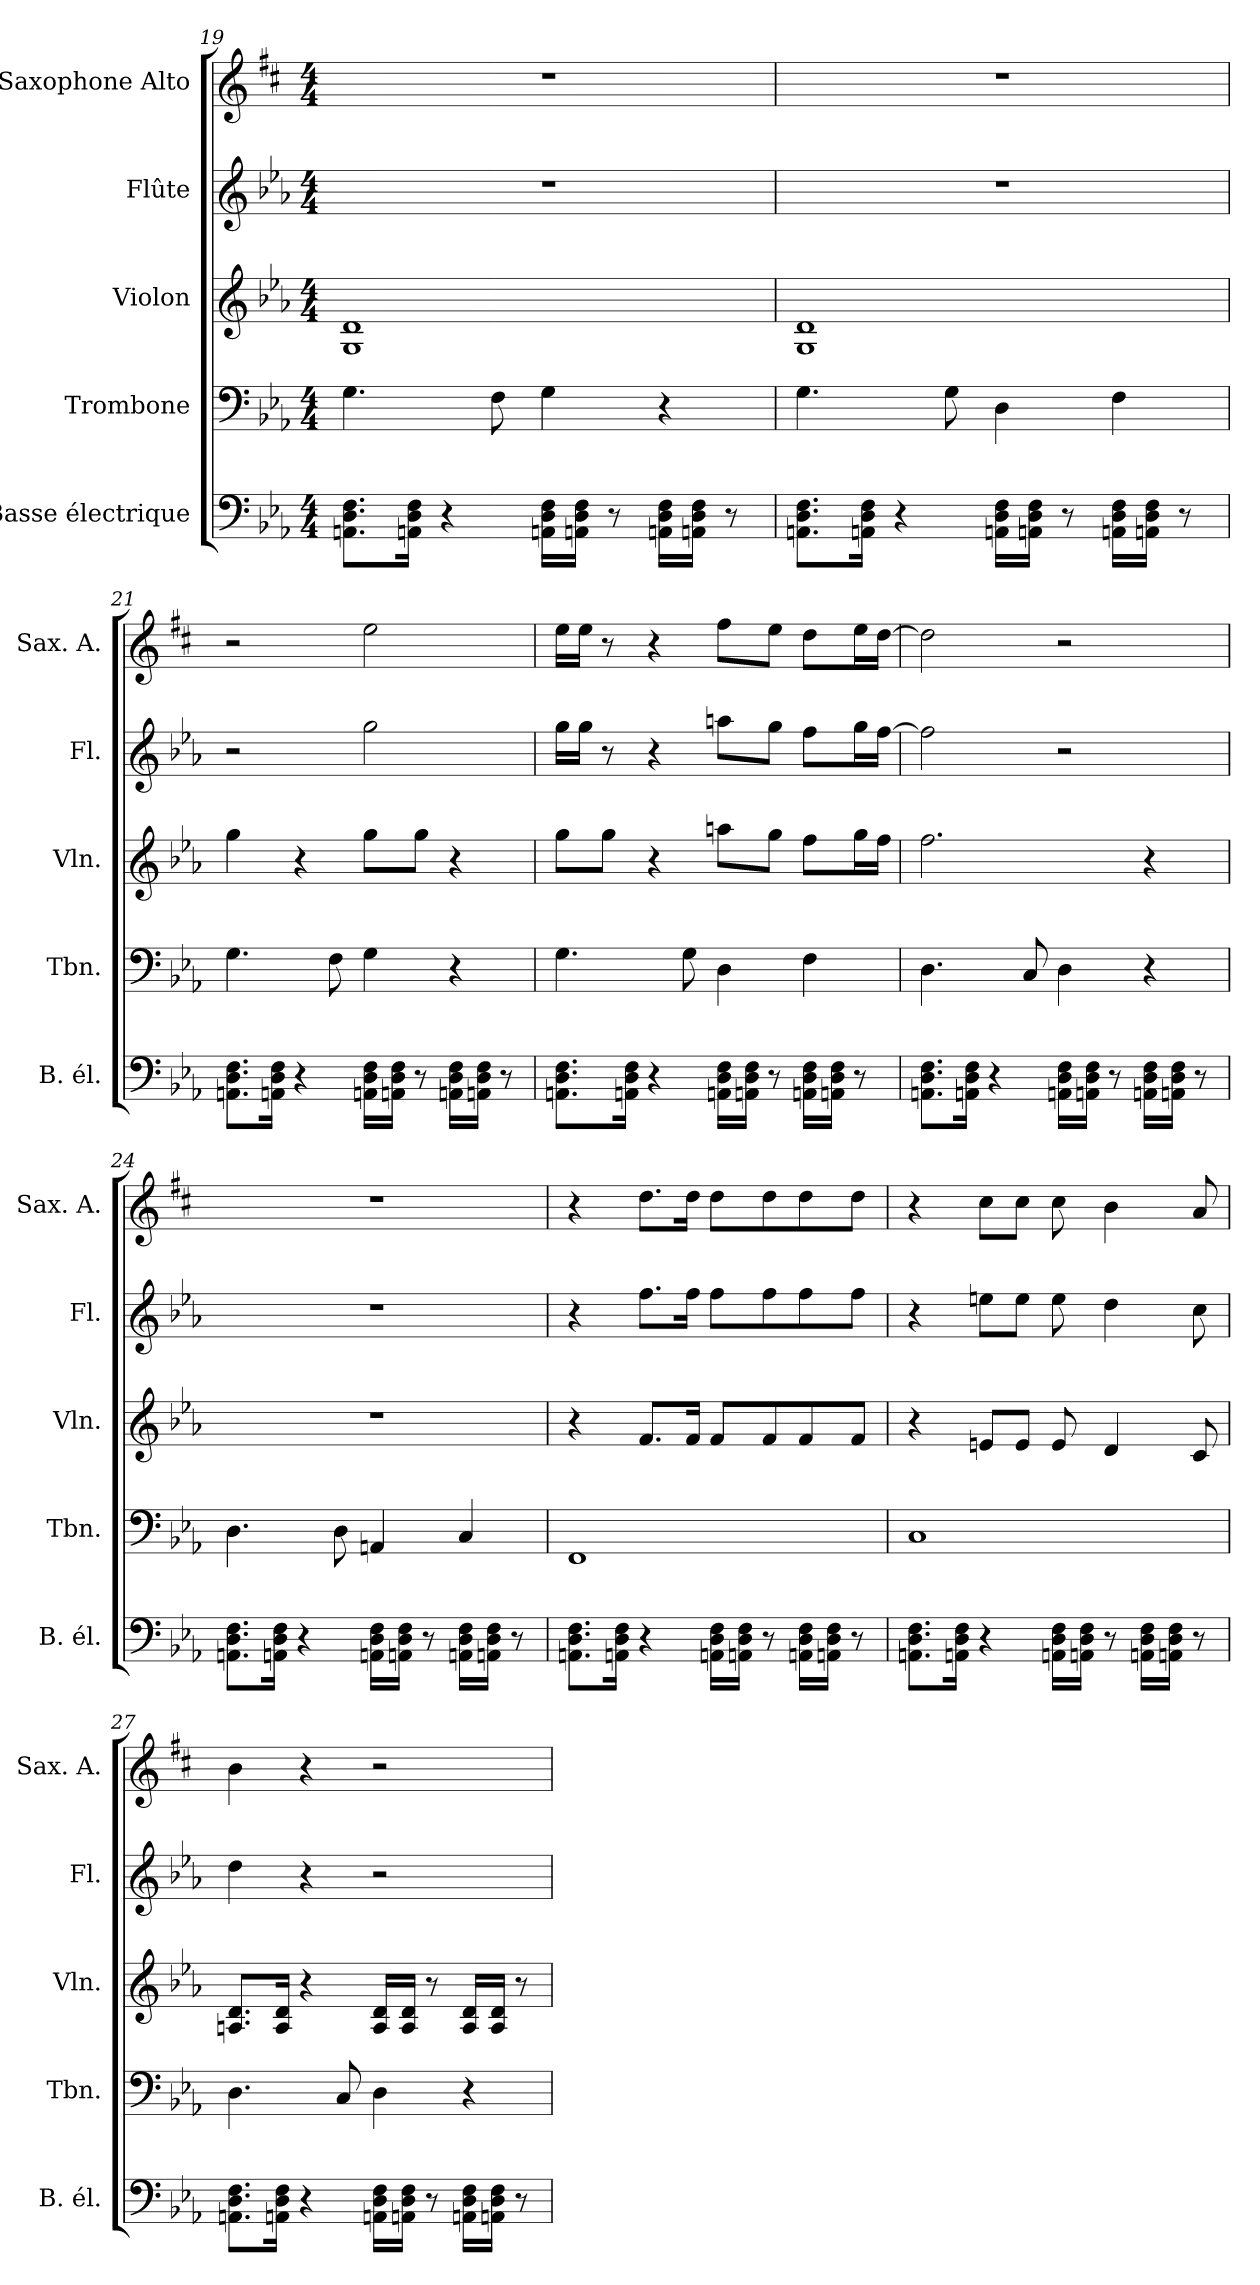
**kern	**kern	**kern	**kern	**kern
*part5	*part4	*part3	*part2	*part1
*staff5	*staff4	*staff3	*staff2	*staff1
*I"Basse électrique	*I"Trombone	*I"Violon	*I"Flûte	*I"Saxophone Alto
*I'B. él.	*I'Tbn.	*I'Vln.	*I'Fl.	*I'Sax. A.
!!LO:PB:g=z
*	*clefF4	*clefG2	*clefG2	*clefG2
*ITrd7c12	*	*	*	*ITrd5c9
*k[b-e-a-]	*k[b-e-a-]	*k[b-e-a-]	*k[b-e-a-]	*k[b-]
*M4/4	*M4/4	*M4/4	*M4/4	*M4/4
=19	=19	=19	=19	=19
8.AAAn\ 8.DD\ 8.FF\L	4.G\	1G 1d	1r	1r
16AAAn\ 16DD\ 16FF\Jk	.	.	.	.
4r	.	.	.	.
.	8F\	.	.	.
16AAAn\ 16DD\ 16FF\LL	4G\	.	.	.
16AAAn\ 16DD\ 16FF\JJ	.	.	.	.
8r	.	.	.	.
16AAAn\ 16DD\ 16FF\LL	4r	.	.	.
16AAAn\ 16DD\ 16FF\JJ	.	.	.	.
8r	.	.	.	.
=20	=20	=20	=20	=20
8.AAAn\ 8.DD\ 8.FF\L	4.G\	1G 1d	1r	1r
16AAAn\ 16DD\ 16FF\Jk	.	.	.	.
4r	.	.	.	.
.	8G\	.	.	.
16AAAn\ 16DD\ 16FF\LL	4D\	.	.	.
16AAAn\ 16DD\ 16FF\JJ	.	.	.	.
8r	.	.	.	.
16AAAn\ 16DD\ 16FF\LL	4F\	.	.	.
16AAAn\ 16DD\ 16FF\JJ	.	.	.	.
8r	.	.	.	.
=21	=21	=21	=21	=21
8.AAAn\ 8.DD\ 8.FF\L	4.G\	4gg\	2r	2r
16AAAn\ 16DD\ 16FF\Jk	.	.	.	.
4r	.	4r	.	.
.	8F\	.	.	.
16AAAn\ 16DD\ 16FF\LL	4G\	8gg\L	2gg\	2g\
16AAAn\ 16DD\ 16FF\JJ	.	.	.	.
8r	.	8gg\J	.	.
16AAAn\ 16DD\ 16FF\LL	4r	4r	.	.
16AAAn\ 16DD\ 16FF\JJ	.	.	.	.
8r	.	.	.	.
!!LO:LB:g=z
=22	=22	=22	=22	=22
8.AAAn\ 8.DD\ 8.FF\L	4.G\	8gg\L	16gg\LL	16g\LL
.	.	.	16gg\JJ	16g\JJ
.	.	8gg\J	8r	8r
16AAAn\ 16DD\ 16FF\Jk	.	.	.	.
4r	.	4r	4r	4r
.	8G\	.	.	.
16AAAn\ 16DD\ 16FF\LL	4D\	8aan\L	8aan\L	8a\L
16AAAn\ 16DD\ 16FF\JJ	.	.	.	.
8r	.	8gg\J	8gg\J	8g\J
16AAAn\ 16DD\ 16FF\LL	4F\	8ff\L	8ff\L	8f\L
16AAAn\ 16DD\ 16FF\JJ	.	.	.	.
8r	.	16gg\L	16gg\L	16g\L
.	.	16ff\JJ	[16ff\JJ	[16f\JJ
=23	=23	=23	=23	=23
8.AAAn\ 8.DD\ 8.FF\L	4.D\	2.ff\	2ff\]	2f\]
16AAAn\ 16DD\ 16FF\Jk	.	.	.	.
4r	.	.	.	.
.	8C/	.	.	.
16AAAn\ 16DD\ 16FF\LL	4D\	.	2r	2r
16AAAn\ 16DD\ 16FF\JJ	.	.	.	.
8r	.	.	.	.
16AAAn\ 16DD\ 16FF\LL	4r	4r	.	.
16AAAn\ 16DD\ 16FF\JJ	.	.	.	.
8r	.	.	.	.
=24	=24	=24	=24	=24
8.AAAn\ 8.DD\ 8.FF\L	4.D\	1r	1r	1r
16AAAn\ 16DD\ 16FF\Jk	.	.	.	.
4r	.	.	.	.
.	8D\	.	.	.
16AAAn\ 16DD\ 16FF\LL	4AAn/	.	.	.
16AAAn\ 16DD\ 16FF\JJ	.	.	.	.
8r	.	.	.	.
16AAAn\ 16DD\ 16FF\LL	4C/	.	.	.
16AAAn\ 16DD\ 16FF\JJ	.	.	.	.
8r	.	.	.	.
!!LO:PB:g=z
=25	=25	=25	=25	=25
8.AAAn\ 8.DD\ 8.FF\L	1FF	4r	4r	4r
16AAAn\ 16DD\ 16FF\Jk	.	.	.	.
4r	.	8.f/L	8.ff\L	8.f\L
.	.	16f/Jk	16ff\Jk	16f\Jk
16AAAn\ 16DD\ 16FF\LL	.	8f/L	8ff\L	8f\L
16AAAn\ 16DD\ 16FF\JJ	.	.	.	.
8r	.	8f/	8ff\	8f\
16AAAn\ 16DD\ 16FF\LL	.	8f/	8ff\	8f\
16AAAn\ 16DD\ 16FF\JJ	.	.	.	.
8r	.	8f/J	8ff\J	8f\J
=26	=26	=26	=26	=26
8.AAAn\ 8.DD\ 8.FF\L	1C	4r	4r	4r
16AAAn\ 16DD\ 16FF\Jk	.	.	.	.
4r	.	8en/L	8een\L	8e\L
.	.	8e/J	8ee\J	8e\J
16AAAn\ 16DD\ 16FF\LL	.	8e/	8ee\	8e\
16AAAn\ 16DD\ 16FF\JJ	.	.	.	.
8r	.	4d/	4dd\	4d\
16AAAn\ 16DD\ 16FF\LL	.	.	.	.
16AAAn\ 16DD\ 16FF\JJ	.	.	.	.
8r	.	8c/	8cc\	8c/
=27	=27	=27	=27	=27
8.AAAn\ 8.DD\ 8.FF\L	4.D\	8.An/ 8.d/L	4dd\	4d\
16AAAn\ 16DD\ 16FF\Jk	.	16A/ 16d/Jk	.	.
4r	.	4r	4r	4r
.	8C/	.	.	.
16AAAn\ 16DD\ 16FF\LL	4D\	16A/ 16d/LL	2r	2r
16AAAn\ 16DD\ 16FF\JJ	.	16A/ 16d/JJ	.	.
8r	.	8r	.	.
16AAAn\ 16DD\ 16FF\LL	4r	16A/ 16d/LL	.	.
16AAAn\ 16DD\ 16FF\JJ	.	16A/ 16d/JJ	.	.
8r	.	8r	.	.
=	=	=	=	=
*-	*-	*-	*-	*-
